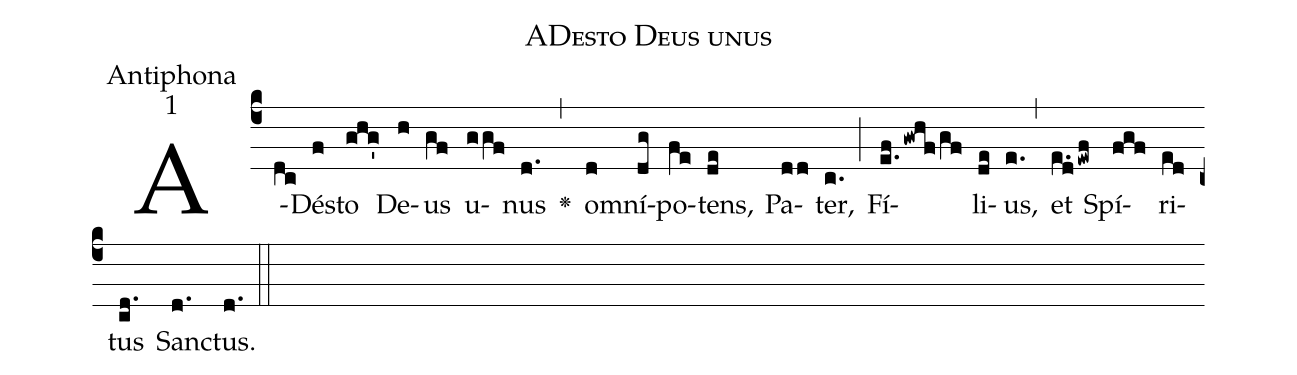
name:ADesto Deus unus;
office-part:Antiphona;
mode:1;
%%
(c4)
A(dc)Dé(f)sto(ghg') De(h)us(gf) u(ggf)nus(d.) <v>\greheightstar</v>(,) om(d)ní(dg)po(fe)tens,(de) Pa(dd)ter,(c.) (;) Fí(e.fgwhf/gf)li(de)us,(e.) (,) et(e.dewf) Spí(fgf)ri(ed)tus(cd.) San(d.)ctus.(d.) (::)
